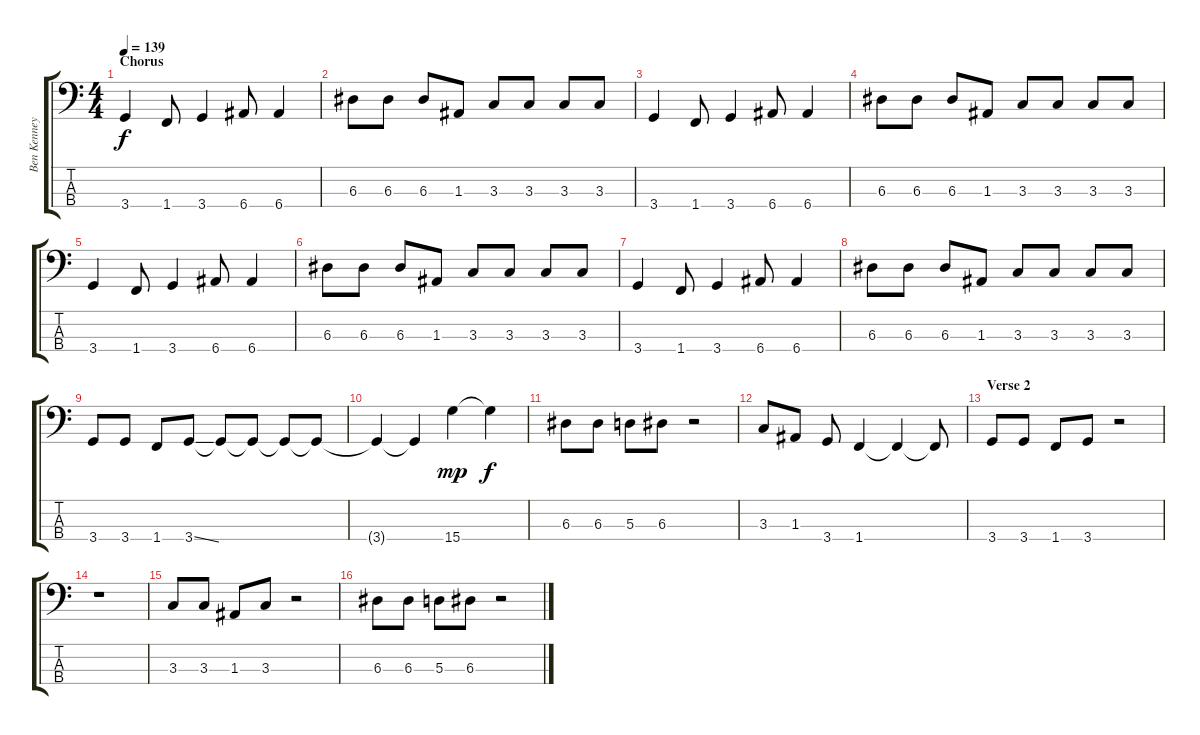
\track ("Ben Kenney - Bass" "Ben Kenney") {instrument electricbassfinger}
\staff {score tabs}
\tuning (G2 D2 A1 E1) {hide}
\ts (4 4)
\section ("" "Chorus")
\tempo 139
\clef f4
\ks c
3.4.4{dy f} 1.4.8 3.4.4 6.4.8 6.4.4 |
6.3.8 6.3.8 6.3.8 1.3.8 3.3.8 3.3.8 3.3.8 3.3.8 |
3.4.4 1.4.8 3.4.4 6.4.8 6.4.4 |
6.3.8 6.3.8 6.3.8 1.3.8 3.3.8 3.3.8 3.3.8 3.3.8 |
3.4.4 1.4.8 3.4.4 6.4.8 6.4.4 |
6.3.8 6.3.8 6.3.8 1.3.8 3.3.8 3.3.8 3.3.8 3.3.8 |
3.4.4 1.4.8 3.4.4 6.4.8 6.4.4 |
6.3.8 6.3.8 6.3.8 1.3.8 3.3.8 3.3.8 3.3.8 3.3.8 |
3.4.8 3.4.8 1.4.8 3.4{ss}.8 3.4{t}.8 3.4{t}.8 3.4{t}.8 3.4{t}.8 |
3.4{t}.4 3.4{t}.4 15.4.4{dy mp} 15.4{t}.4{dy f} |
6.3.8 6.3.8 5.3.8 6.3.8 r.2 |
3.3.8 1.3.8 3.4.8 1.4.4 1.4{t}.4 1.4{t}.8 |
\section ("" "Verse 2")
3.4.8 3.4.8 1.4.8 3.4.8 r.2 |
r.1 |
3.3.8 3.3.8 1.3.8 3.3.8 r.2 |
6.3.8 6.3.8 5.3.8 6.3.8 r.2
